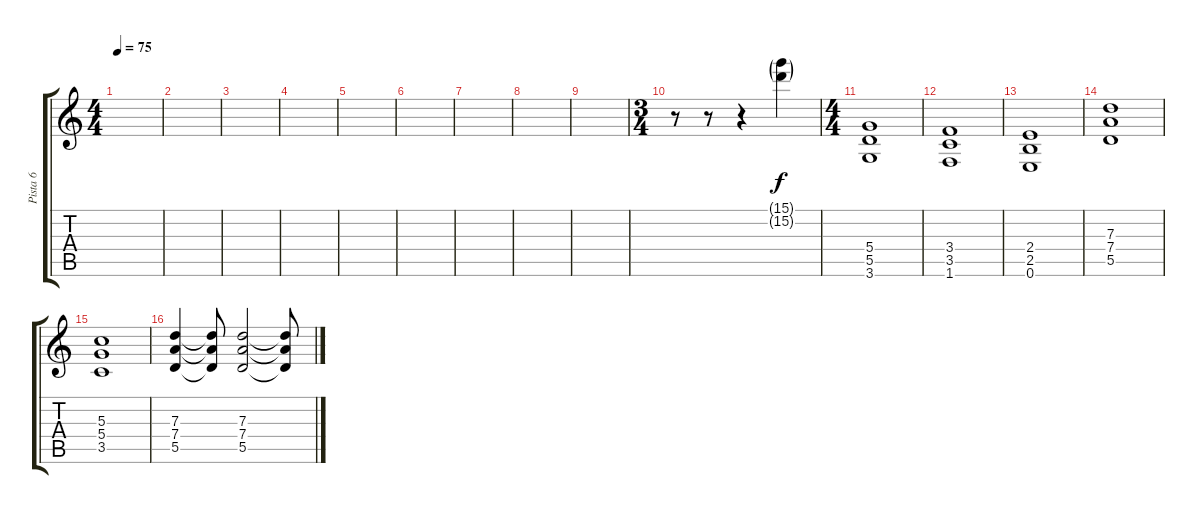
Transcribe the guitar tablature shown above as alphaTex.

\track ("Pista 6" "Pista 6") {instrument distortionguitar}
\staff {score tabs}
\tuning (E4 B3 G3 D3 A2 E2) {hide}
\ts (4 4)
\tempo 75
\clef g2
\ks c
|
|
|
|
|
|
|
|
|
\ts (3 4)
r.8 r.8 r.4 (15.1{g} 15.2{g}).4 |
\ts (4 4)
(5.4 5.5 3.6).1{dy f} |
(3.4 3.5 1.6).1 |
(2.4 2.5 0.6).1 |
(7.3 7.4 5.5).1 |
(5.3 5.4 3.5).1 |
(7.3 7.4 5.5).4 (7.3{t} 7.4{t} 5.5{t}).8 (7.3 7.4 5.5).2 (7.3{t} 7.4{t} 5.5{t}).8
